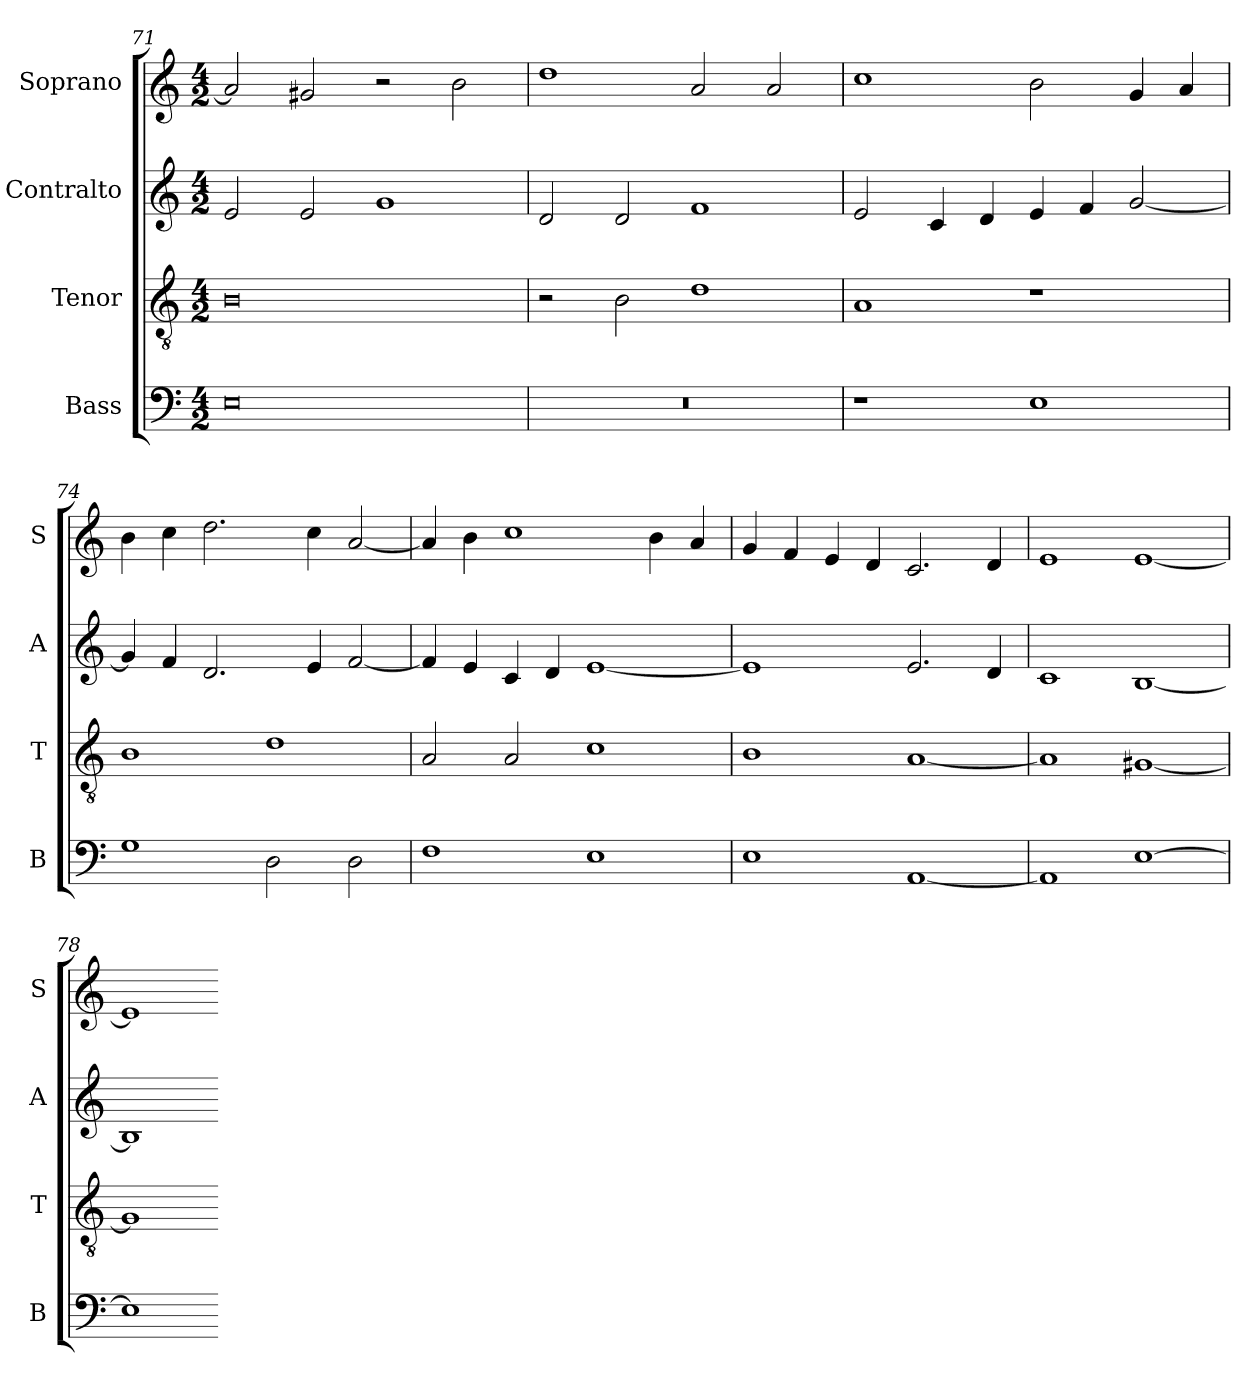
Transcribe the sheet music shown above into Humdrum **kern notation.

**kern	**kern	**kern	**kern
*part4	*part3	*part2	*part1
*staff4	*staff3	*staff2	*staff1
*I"Bass	*I"Tenor	*I"Contralto	*I"Soprano
*I'B	*I'T	*I'A	*I'S
*clefF4	*clefGv2	*clefG2	*clefG2
*k[]	*k[]	*k[]	*k[]
*A:aeo	*A:aeo	*A:aeo	*A:aeo
*M4/2	*M4/2	*M4/2	*M4/2
=71	=71	=71	=71
0E	0B	2e	2a]
.	.	2e	2g#X
.	.	1g	2r
.	.	.	2b
=72	=72	=72	=72
0r	2r	2d	1dd
.	2B	2d	.
.	1d	1f	2a
.	.	.	2a
=73	=73	=73	=73
1r	1A	2e	1cc
.	.	4c	.
.	.	4d	.
1E	1r	4e	2b
.	.	4f	.
.	.	[2g	4g
.	.	.	4a
=74	=74	=74	=74
1G	1B	4g]	4b
.	.	4f	4cc
.	.	2.d	2.dd
2D	1d	.	.
.	.	4e	4cc
2D	.	[2f	[2a
=75	=75	=75	=75
1F	2A	4f]	4a]
.	.	4e	4b
.	2A	4c	1cc
.	.	4d	.
1E	1c	[1e	.
.	.	.	4b
.	.	.	4a
=76	=76	=76	=76
1E	1B	1e]	4g
.	.	.	4f
.	.	.	4e
.	.	.	4d
[1AA	[1A	2.e	2.c
.	.	4d	4d
=77	=77	=77	=77
1AA]	1A]	1c	1e
[1E	[1G#X	[1B	[1e
=78	=78	=78	=78
1E]	1G#]	1B]	1e]
=-	=-	=-	=-
*-	*-	*-	*-
